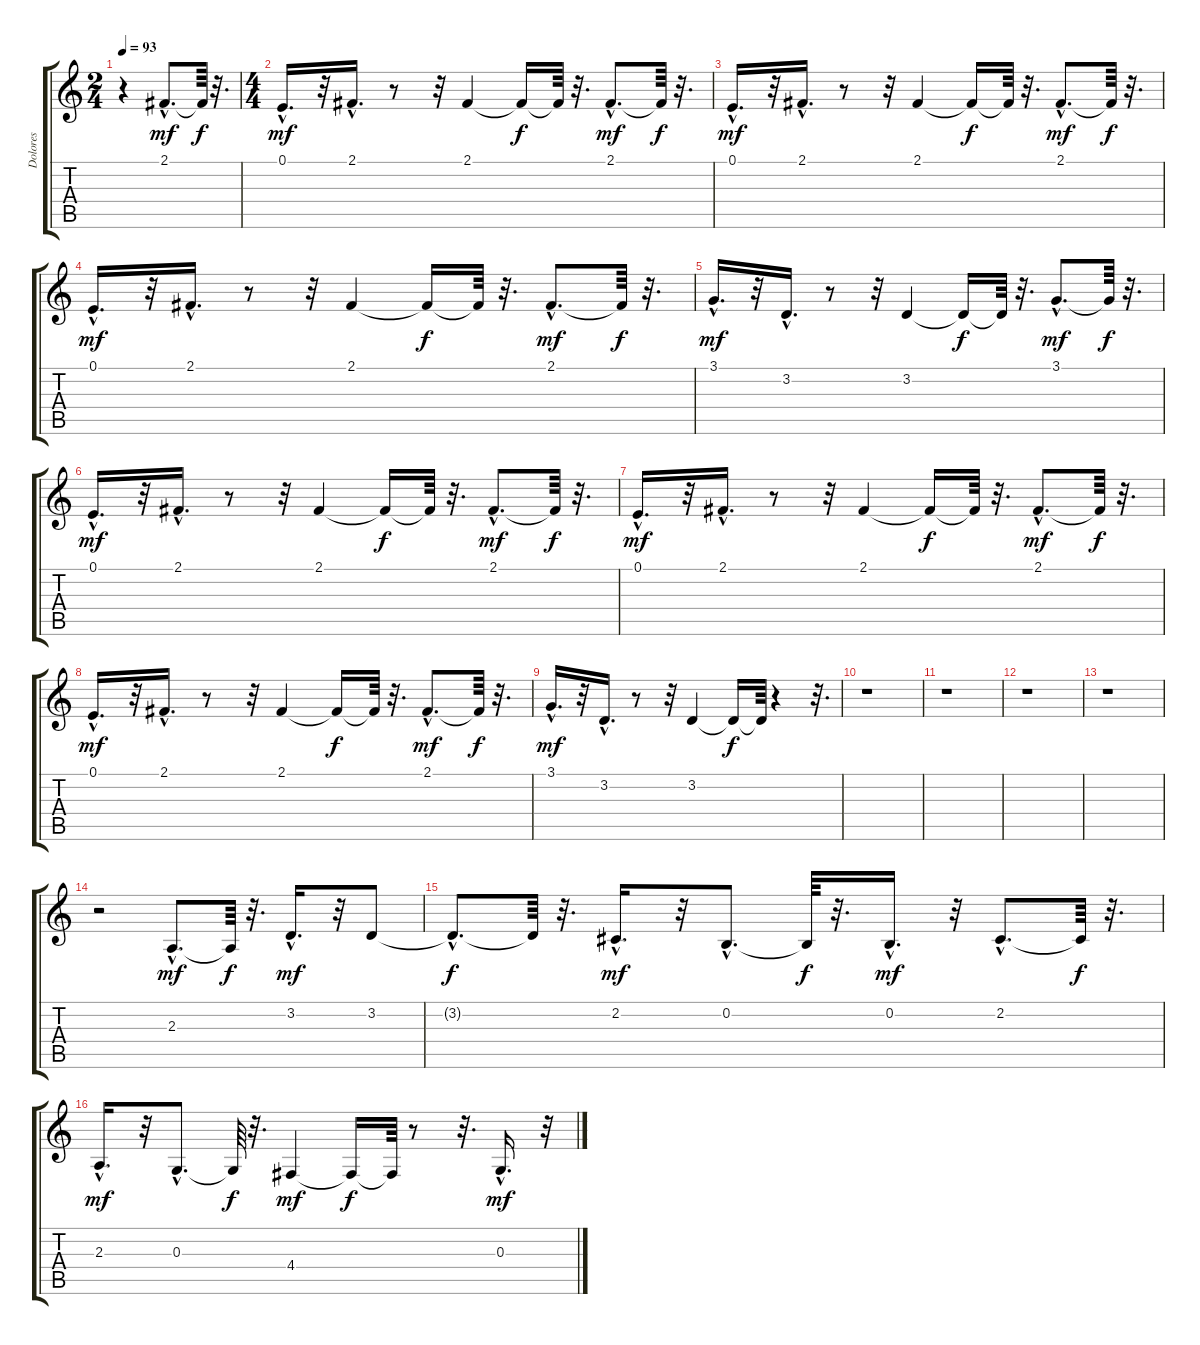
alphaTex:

\track ("Dolores " "Dolores ") {instrument panflute}
\staff {score tabs}
\tuning (E4 B3 G3 D3 A2 E2) {hide}
\ts (2 4)
\tempo 93
\clef g2
\ks c
r.4{dy mf instrument panflute} 2.1{hac}.8{d} 2.1{t}.64{dy f} r.32{d} |
\ts (4 4)
0.1{hac}.16{d dy mf} r.32 2.1{hac}.16{d} r.8 r.32 2.1.4 2.1{t}.16{dy f} 2.1{t}.64 r.32{d} 2.1{hac}.8{d dy mf} 2.1{t}.64{dy f} r.32{d} |
0.1{hac}.16{d dy mf} r.32 2.1{hac}.16{d} r.8 r.32 2.1.4 2.1{t}.16{dy f} 2.1{t}.64 r.32{d} 2.1{hac}.8{d dy mf} 2.1{t}.64{dy f} r.32{d} |
0.1{hac}.16{d dy mf} r.32 2.1{hac}.16{d} r.8 r.32 2.1.4 2.1{t}.16{dy f} 2.1{t}.64 r.32{d} 2.1{hac}.8{d dy mf} 2.1{t}.64{dy f} r.32{d} |
3.1{hac}.16{d dy mf} r.32 3.2{hac}.16{d} r.8 r.32 3.2.4 3.2{t}.16{dy f} 3.2{t}.64 r.32{d} 3.1{hac}.8{d dy mf} 3.1{t}.64{dy f} r.32{d} |
0.1{hac}.16{d dy mf} r.32 2.1{hac}.16{d} r.8 r.32 2.1.4 2.1{t}.16{dy f} 2.1{t}.64 r.32{d} 2.1{hac}.8{d dy mf} 2.1{t}.64{dy f} r.32{d} |
0.1{hac}.16{d dy mf} r.32 2.1{hac}.16{d} r.8 r.32 2.1.4 2.1{t}.16{dy f} 2.1{t}.64 r.32{d} 2.1{hac}.8{d dy mf} 2.1{t}.64{dy f} r.32{d} |
0.1{hac}.16{d dy mf} r.32 2.1{hac}.16{d} r.8 r.32 2.1.4 2.1{t}.16{dy f} 2.1{t}.64 r.32{d} 2.1{hac}.8{d dy mf} 2.1{t}.64{dy f} r.32{d} |
3.1{hac}.16{d dy mf} r.32 3.2{hac}.16{d} r.8 r.32 3.2.4 3.2{t}.16{dy f} 3.2{t}.64 r.4 r.32{d} |
r.1 |
r.1 |
r.1 |
r.1 |
r.2 2.3{hac}.8{d dy mf} 2.3{t}.64{dy f} r.32{d} 3.2{hac}.16{d dy mf} r.32 3.2.8 |
3.2{hac t}.8{d dy f} 3.2{t}.64 r.32{d} 2.2{hac}.16{d dy mf} r.32 0.2{hac}.8{d} 0.2{t}.64{dy f} r.32{d} 0.2{hac}.16{d dy mf} r.32 2.2{hac}.8{d} 2.2{t}.64{dy f} r.32{d} |
2.3{hac}.16{d dy mf} r.32 0.3{hac}.8{d} 0.3{t}.64{dy f} r.32{d} 4.4.4{dy mf} 4.4{t}.16{dy f} 4.4{t}.64 r.8 r.32{d} 0.3{hac}.16{d dy mf} r.32
